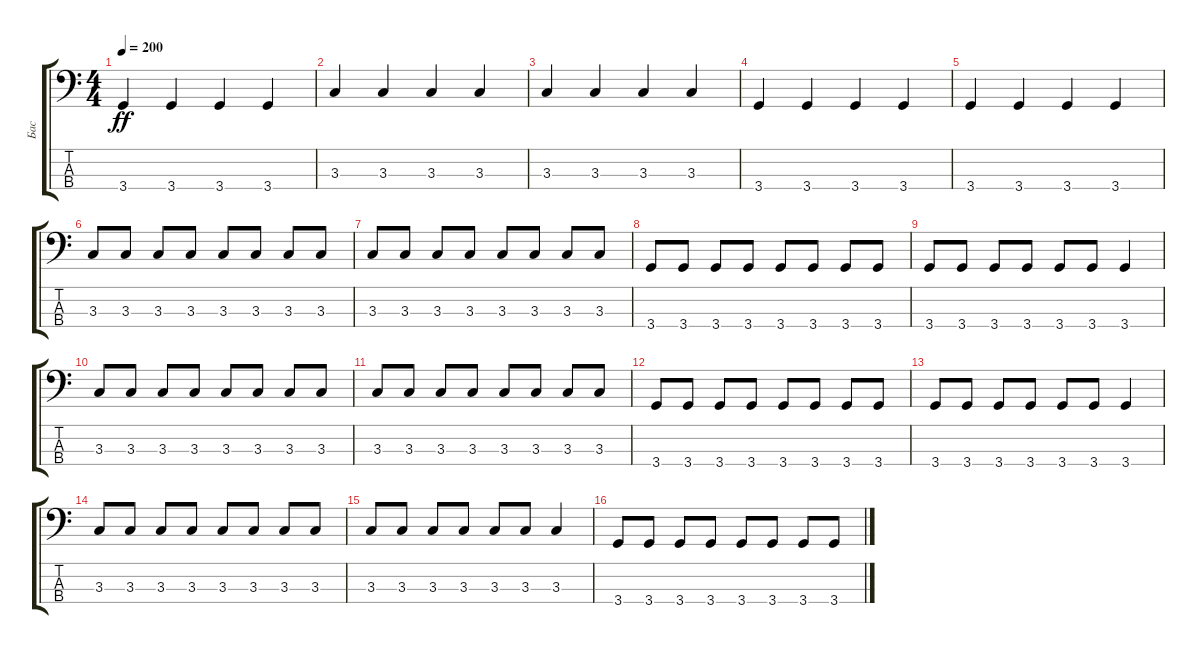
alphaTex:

\track ("Бас" "Бас") {instrument electricbassfinger}
\staff {score tabs}
\tuning (G2 D2 A1 E1) {hide}
\ts (4 4)
\tempo 200
\clef f4
\ks c
3.4.4{dy ff} 3.4.4 3.4.4 3.4.4 |
3.3.4 3.3.4 3.3.4 3.3.4 |
3.3.4 3.3.4 3.3.4 3.3.4 |
3.4.4 3.4.4 3.4.4 3.4.4 |
3.4.4 3.4.4 3.4.4 3.4.4 |
3.3.8 3.3.8 3.3.8 3.3.8 3.3.8 3.3.8 3.3.8 3.3.8 |
3.3.8 3.3.8 3.3.8 3.3.8 3.3.8 3.3.8 3.3.8 3.3.8 |
3.4.8 3.4.8 3.4.8 3.4.8 3.4.8 3.4.8 3.4.8 3.4.8 |
3.4.8 3.4.8 3.4.8 3.4.8 3.4.8 3.4.8 3.4.4 |
3.3.8 3.3.8 3.3.8 3.3.8 3.3.8 3.3.8 3.3.8 3.3.8 |
3.3.8 3.3.8 3.3.8 3.3.8 3.3.8 3.3.8 3.3.8 3.3.8 |
3.4.8 3.4.8 3.4.8 3.4.8 3.4.8 3.4.8 3.4.8 3.4.8 |
3.4.8 3.4.8 3.4.8 3.4.8 3.4.8 3.4.8 3.4.4 |
3.3.8 3.3.8 3.3.8 3.3.8 3.3.8 3.3.8 3.3.8 3.3.8 |
3.3.8 3.3.8 3.3.8 3.3.8 3.3.8 3.3.8 3.3.4 |
3.4.8 3.4.8 3.4.8 3.4.8 3.4.8 3.4.8 3.4.8 3.4.8
